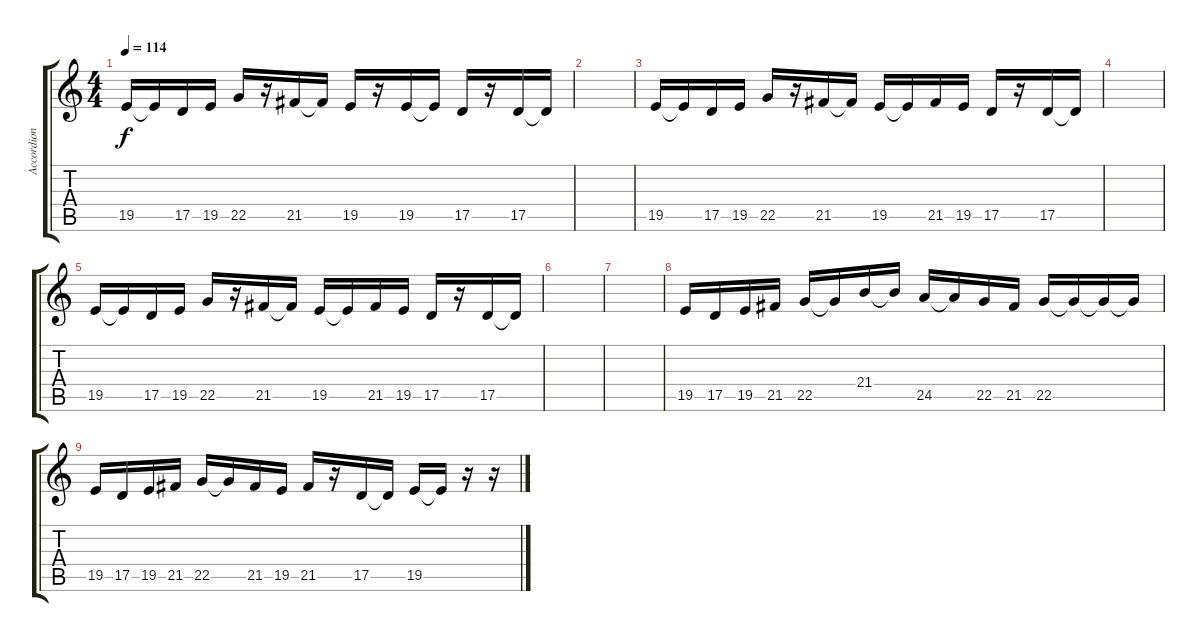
\track ("Accordion" "Accordion") {instrument accordion}
\staff {score tabs}
\tuning (E4 B3 G3 D3 A2 E2) {hide}
\ts (4 4)
\tempo 114
\clef g2
\ks c
19.5.16{dy f} 19.5{t}.16 17.5.16 19.5.16 22.5.16 r.16 21.5.16 21.5{t}.16 19.5.16 r.16 19.5.16 19.5{t}.16 17.5.16 r.16 17.5.16 17.5{t}.16 |
|
19.5.16 19.5{t}.16 17.5.16 19.5.16 22.5.16 r.16 21.5.16 21.5{t}.16 19.5.16 19.5{t}.16 21.5.16 19.5.16 17.5.16 r.16 17.5.16 17.5{t}.16 |
|
19.5.16 19.5{t}.16 17.5.16 19.5.16 22.5.16 r.16 21.5.16 21.5{t}.16 19.5.16 19.5{t}.16 21.5.16 19.5.16 17.5.16 r.16 17.5.16 17.5{t}.16 |
|
|
19.5.16 17.5.16 19.5.16 21.5.16 22.5.16 22.5{t}.16 21.4.16 21.4{t}.16 24.5.16 24.5{t}.16 22.5.16 21.5.16 22.5.16 22.5{t}.16 22.5{t}.16 22.5{t}.16 |
19.5.16 17.5.16 19.5.16 21.5.16 22.5.16 22.5{t}.16 21.5.16 19.5.16 21.5.16 r.16 17.5.16 17.5{t}.16 19.5.16 19.5{t}.16 r.16 r.16
